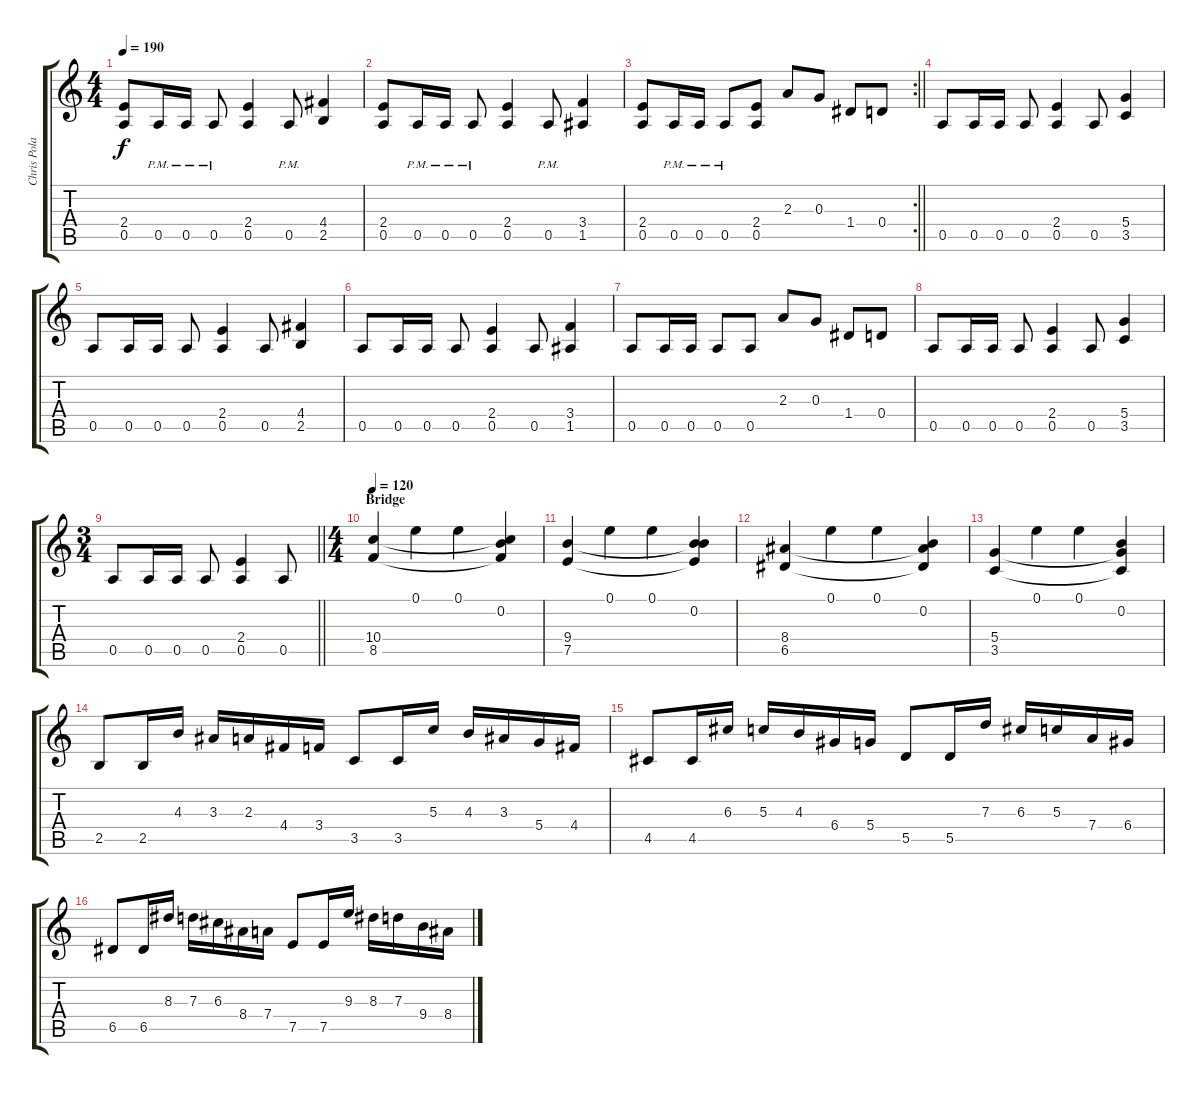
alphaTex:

\track ("Chris Poland" "Chris Pola") {instrument distortionguitar}
\staff {score tabs}
\tuning (E4 B3 G3 D3 A2 E2) {hide}
\ts (4 4)
\tempo 190
\clef g2
\ks c
(2.4 0.5).8{dy f} 0.5{pm}.16 0.5{pm}.16 0.5{pm}.8 (2.4 0.5).4 0.5{pm}.8 (4.4 2.5).4 |
(2.4 0.5).8 0.5{pm}.16 0.5{pm}.16 0.5{pm}.8 (2.4 0.5).4 0.5{pm}.8 (3.4 1.5).4 |
\rc 2
\barLineRight lightlight
(2.4 0.5).8 0.5{pm}.16 0.5{pm}.16 0.5{pm}.8 (2.4 0.5).8 2.3.8 0.3.8 1.4.8 0.4.8 |
0.5.8 0.5.16 0.5.16 0.5.8 (2.4 0.5).4 0.5.8 (5.4 3.5).4 |
0.5.8 0.5.16 0.5.16 0.5.8 (2.4 0.5).4 0.5.8 (4.4 2.5).4 |
0.5.8 0.5.16 0.5.16 0.5.8 (2.4 0.5).4 0.5.8 (3.4 1.5).4 |
0.5.8 0.5.16 0.5.16 0.5.8 0.5.8 2.3.8 0.3.8 1.4.8 0.4.8 |
0.5.8 0.5.16 0.5.16 0.5.8 (2.4 0.5).4 0.5.8 (5.4 3.5).4 |
\ts (3 4)
\barLineRight lightlight
0.5.8 0.5.16 0.5.16 0.5.8 (2.4 0.5).4 0.5.8 |
\ts (4 4)
\section ("" "Bridge")
\tempo 120
(10.4 8.5).4 0.1.4 0.1.4 (0.2 10.4{t} 8.5{t}).4 |
(9.4 7.5).4 0.1.4 0.1.4 (0.2 9.4{t} 7.5{t}).4 |
(8.4 6.5).4 0.1.4 0.1.4 (0.2 8.4{t} 6.5{t}).4 |
(5.4 3.5).4 0.1.4 0.1.4 (0.2 5.4{t} 3.5{t}).4 |
2.5.8 2.5.16 4.3.16 3.3.16 2.3.16 4.4.16 3.4.16 3.5.8 3.5.16 5.3.16 4.3.16 3.3.16 5.4.16 4.4.16 |
4.5.8 4.5.16 6.3.16 5.3.16 4.3.16 6.4.16 5.4.16 5.5.8 5.5.16 7.3.16 6.3.16 5.3.16 7.4.16 6.4.16 |
6.5.8 6.5.16 8.3.16 7.3.16 6.3.16 8.4.16 7.4.16 7.5.8 7.5.16 9.3.16 8.3.16 7.3.16 9.4.16 8.4.16
